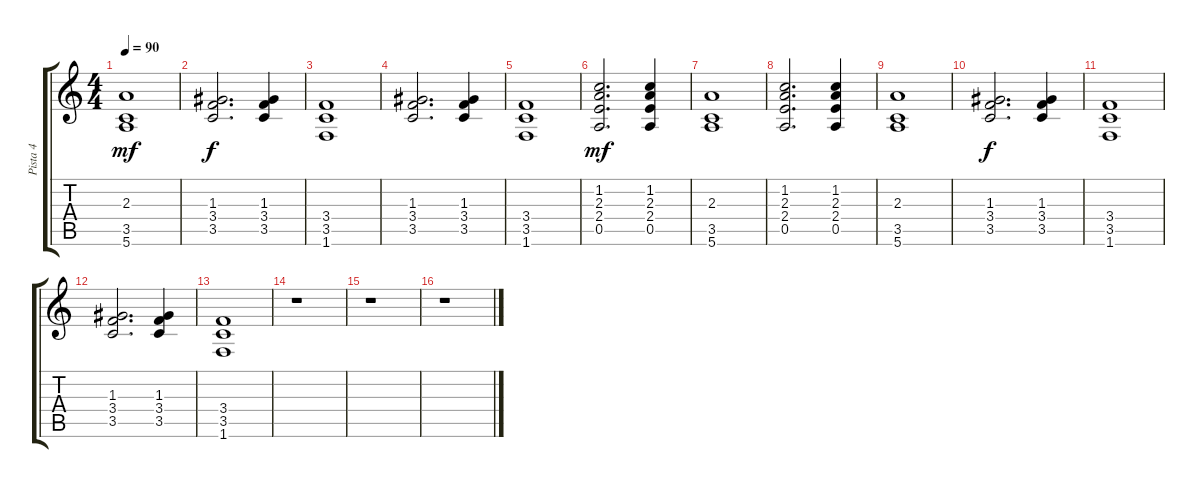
\track ("Pista 4" "Pista 4") {instrument electricguitarclean}
\staff {score tabs}
\tuning (E4 B3 G3 D3 A2 E2) {hide}
\ts (4 4)
\tempo 90
\clef g2
\ks c
(2.3 3.5 5.6).1{dy mf} |
(1.3 3.4 3.5).2{d dy f} (1.3 3.4 3.5).4 |
(3.4 3.5 1.6).1 |
(1.3 3.4 3.5).2{d} (1.3 3.4 3.5).4 |
(3.4 3.5 1.6).1 |
(1.2 2.3 2.4 0.5).2{d dy mf} (1.2 2.3 2.4 0.5).4 |
(2.3 3.5 5.6).1 |
(1.2 2.3 2.4 0.5).2{d} (1.2 2.3 2.4 0.5).4 |
(2.3 3.5 5.6).1 |
(1.3 3.4 3.5).2{d dy f} (1.3 3.4 3.5).4 |
(3.4 3.5 1.6).1 |
(1.3 3.4 3.5).2{d} (1.3 3.4 3.5).4 |
(3.4 3.5 1.6).1 |
r.1 |
r.1 |
r.1
